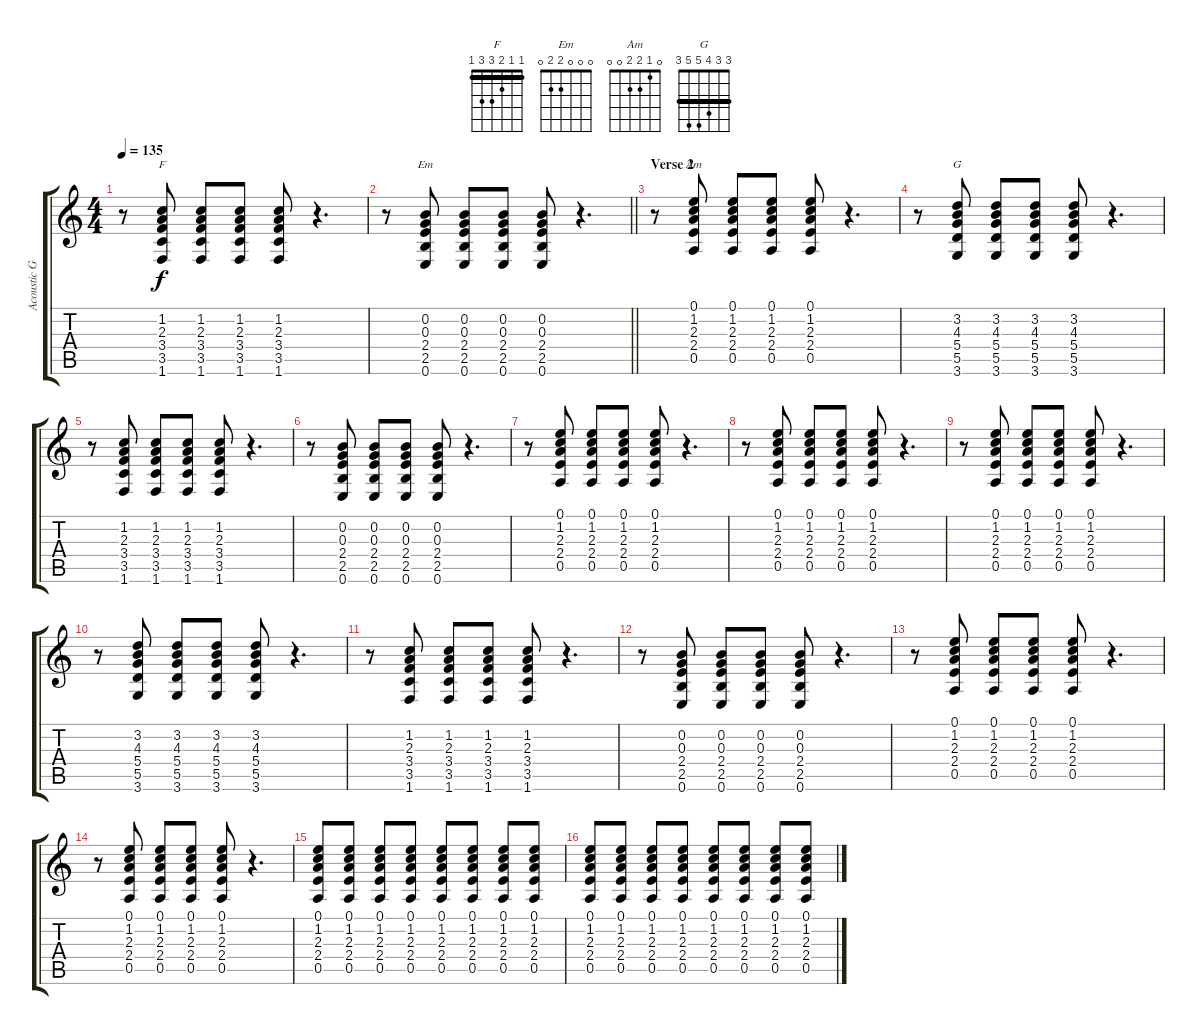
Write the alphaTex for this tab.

\track ("Acoustic Guitar" "Acoustic G") {instrument acousticguitarsteel}
\staff {score tabs}
\tuning (E4 B3 G3 D3 A2 E2) {hide}
\chord ("F" 1 1 2 3 3 1) {barre 1}
\chord ("Em" 0 0 0 2 2 0)
\chord ("Am" 0 1 2 2 0 0)
\chord ("G" 3 3 4 5 5 3) {barre 3}
\ts (4 4)
\tempo 135
\clef g2
\ks c
r.8{dy f} (1.2 2.3 3.4 3.5 1.6).8{ch "F"} (1.2 2.3 3.4 3.5 1.6).8 (1.2 2.3 3.4 3.5 1.6).8 (1.2 2.3 3.4 3.5 1.6).8 r.4{d} |
\barLineRight lightlight
r.8 (0.2 0.3 2.4 2.5 0.6).8{ch "Em"} (0.2 0.3 2.4 2.5 0.6).8 (0.2 0.3 2.4 2.5 0.6).8 (0.2 0.3 2.4 2.5 0.6).8 r.4{d} |
\section ("" "Verse 2")
r.8 (0.1 1.2 2.3 2.4 0.5).8{ch "Am"} (0.1 1.2 2.3 2.4 0.5).8 (0.1 1.2 2.3 2.4 0.5).8 (0.1 1.2 2.3 2.4 0.5).8 r.4{d} |
r.8 (3.2 4.3 5.4 5.5 3.6).8{ch "G"} (3.2 4.3 5.4 5.5 3.6).8 (3.2 4.3 5.4 5.5 3.6).8 (3.2 4.3 5.4 5.5 3.6).8 r.4{d} |
r.8 (1.2 2.3 3.4 3.5 1.6).8 (1.2 2.3 3.4 3.5 1.6).8 (1.2 2.3 3.4 3.5 1.6).8 (1.2 2.3 3.4 3.5 1.6).8 r.4{d} |
r.8 (0.2 0.3 2.4 2.5 0.6).8 (0.2 0.3 2.4 2.5 0.6).8 (0.2 0.3 2.4 2.5 0.6).8 (0.2 0.3 2.4 2.5 0.6).8 r.4{d} |
r.8 (0.1 1.2 2.3 2.4 0.5).8 (0.1 1.2 2.3 2.4 0.5).8 (0.1 1.2 2.3 2.4 0.5).8 (0.1 1.2 2.3 2.4 0.5).8 r.4{d} |
r.8 (0.1 1.2 2.3 2.4 0.5).8 (0.1 1.2 2.3 2.4 0.5).8 (0.1 1.2 2.3 2.4 0.5).8 (0.1 1.2 2.3 2.4 0.5).8 r.4{d} |
r.8 (0.1 1.2 2.3 2.4 0.5).8 (0.1 1.2 2.3 2.4 0.5).8 (0.1 1.2 2.3 2.4 0.5).8 (0.1 1.2 2.3 2.4 0.5).8 r.4{d} |
r.8 (3.2 4.3 5.4 5.5 3.6).8 (3.2 4.3 5.4 5.5 3.6).8 (3.2 4.3 5.4 5.5 3.6).8 (3.2 4.3 5.4 5.5 3.6).8 r.4{d} |
r.8 (1.2 2.3 3.4 3.5 1.6).8 (1.2 2.3 3.4 3.5 1.6).8 (1.2 2.3 3.4 3.5 1.6).8 (1.2 2.3 3.4 3.5 1.6).8 r.4{d} |
r.8 (0.2 0.3 2.4 2.5 0.6).8 (0.2 0.3 2.4 2.5 0.6).8 (0.2 0.3 2.4 2.5 0.6).8 (0.2 0.3 2.4 2.5 0.6).8 r.4{d} |
r.8 (0.1 1.2 2.3 2.4 0.5).8 (0.1 1.2 2.3 2.4 0.5).8 (0.1 1.2 2.3 2.4 0.5).8 (0.1 1.2 2.3 2.4 0.5).8 r.4{d} |
r.8 (0.1 1.2 2.3 2.4 0.5).8 (0.1 1.2 2.3 2.4 0.5).8 (0.1 1.2 2.3 2.4 0.5).8 (0.1 1.2 2.3 2.4 0.5).8 r.4{d} |
(0.1 1.2 2.3 2.4 0.5).8 (0.1 1.2 2.3 2.4 0.5).8 (0.1 1.2 2.3 2.4 0.5).8 (0.1 1.2 2.3 2.4 0.5).8 (0.1 1.2 2.3 2.4 0.5).8 (0.1 1.2 2.3 2.4 0.5).8 (0.1 1.2 2.3 2.4 0.5).8 (0.1 1.2 2.3 2.4 0.5).8 |
(0.1 1.2 2.3 2.4 0.5).8 (0.1 1.2 2.3 2.4 0.5).8 (0.1 1.2 2.3 2.4 0.5).8 (0.1 1.2 2.3 2.4 0.5).8 (0.1 1.2 2.3 2.4 0.5).8 (0.1 1.2 2.3 2.4 0.5).8 (0.1 1.2 2.3 2.4 0.5).8 (0.1 1.2 2.3 2.4 0.5).8
